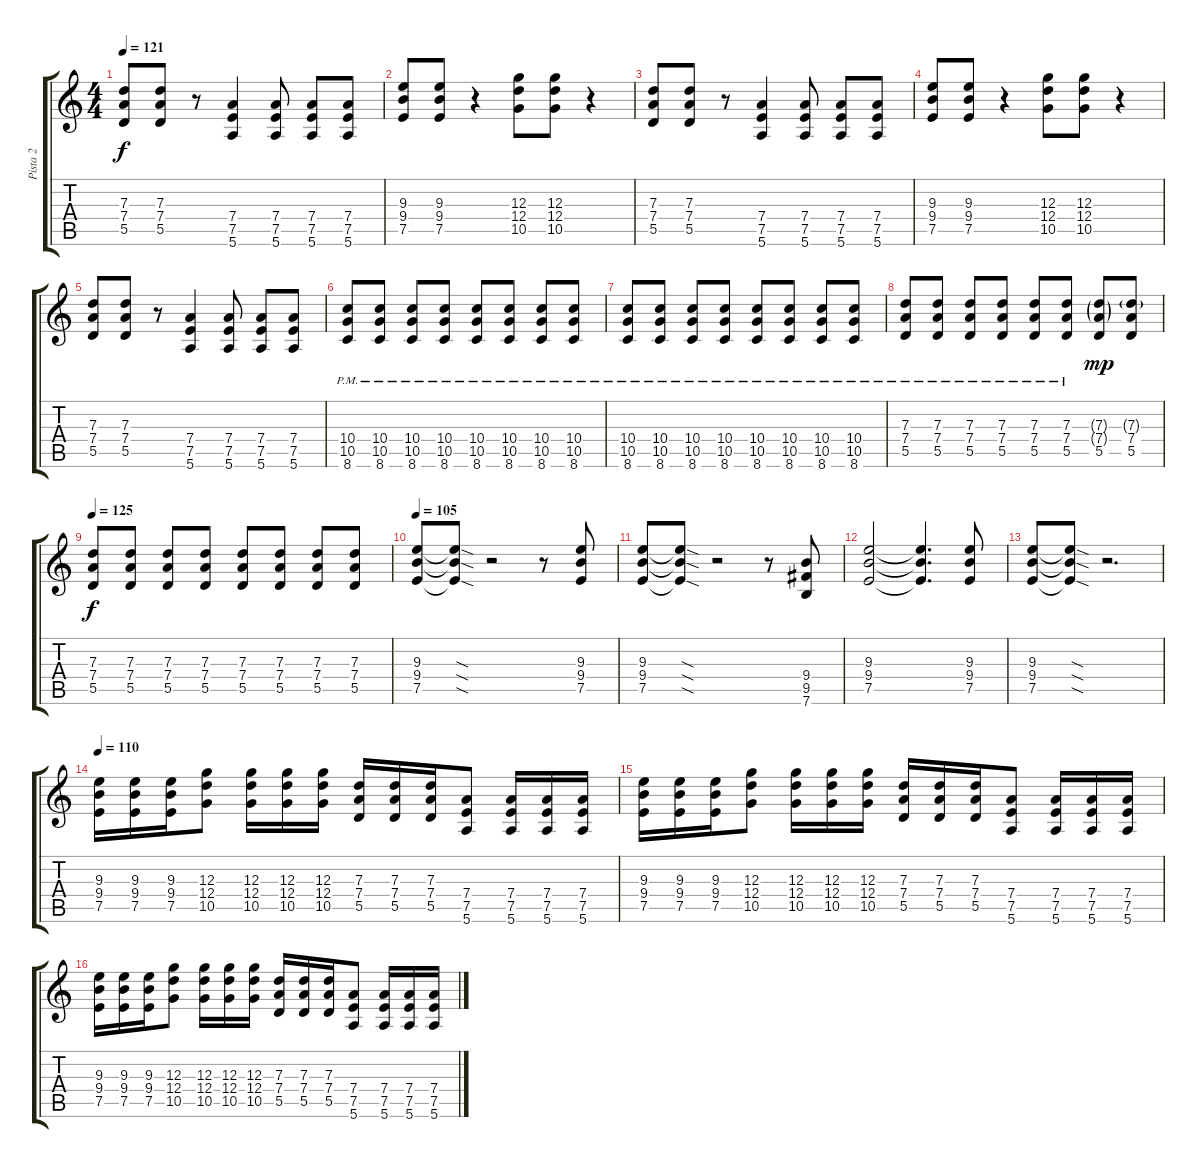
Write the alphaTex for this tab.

\track ("Pista 2" "Pista 2") {instrument distortionguitar}
\staff {score tabs}
\tuning (E4 B3 G3 D3 A2 E2) {hide}
\ts (4 4)
\tempo 121
\clef g2
\ks c
(7.3 7.4 5.5).8{dy f} (7.3 7.4 5.5).8 r.8 (7.4 7.5 5.6).4 (7.4 7.5 5.6).8 (7.4 7.5 5.6).8 (7.4 7.5 5.6).8 |
(9.3 9.4 7.5).8 (9.3 9.4 7.5).8 r.4 (12.3 12.4 10.5).8 (12.3 12.4 10.5).8 r.4 |
(7.3 7.4 5.5).8 (7.3 7.4 5.5).8 r.8 (7.4 7.5 5.6).4 (7.4 7.5 5.6).8 (7.4 7.5 5.6).8 (7.4 7.5 5.6).8 |
(9.3 9.4 7.5).8 (9.3 9.4 7.5).8 r.4 (12.3 12.4 10.5).8 (12.3 12.4 10.5).8 r.4 |
(7.3 7.4 5.5).8 (7.3 7.4 5.5).8 r.8 (7.4 7.5 5.6).4 (7.4 7.5 5.6).8 (7.4 7.5 5.6).8 (7.4 7.5 5.6).8 |
(10.4{pm} 10.5{pm} 8.6{pm}).8 (10.4{pm} 10.5{pm} 8.6{pm}).8 (10.4{pm} 10.5{pm} 8.6{pm}).8 (10.4{pm} 10.5{pm} 8.6{pm}).8 (10.4{pm} 10.5{pm} 8.6{pm}).8 (10.4{pm} 10.5{pm} 8.6{pm}).8 (10.4{pm} 10.5{pm} 8.6{pm}).8 (10.4{pm} 10.5{pm} 8.6{pm}).8 |
(10.4{pm} 10.5{pm} 8.6{pm}).8 (10.4{pm} 10.5{pm} 8.6{pm}).8 (10.4{pm} 10.5{pm} 8.6{pm}).8 (10.4{pm} 10.5{pm} 8.6{pm}).8 (10.4{pm} 10.5{pm} 8.6{pm}).8 (10.4{pm} 10.5{pm} 8.6{pm}).8 (10.4{pm} 10.5{pm} 8.6{pm}).8 (10.4{pm} 10.5{pm} 8.6{pm}).8 |
(7.3{pm} 7.4{pm} 5.5{pm}).8 (7.3{pm} 7.4{pm} 5.5{pm}).8 (7.3{pm} 7.4{pm} 5.5{pm}).8 (7.3{pm} 7.4{pm} 5.5{pm}).8 (7.3{pm} 7.4{pm} 5.5{pm}).8 (7.3{pm} 7.4{pm} 5.5{pm}).8 (7.3{g} 7.4{g} 5.5).8{dy mp} (7.3{g} 7.4 5.5).8 |
\tempo 125
(7.3 7.4 5.5).8{dy f} (7.3 7.4 5.5).8 (7.3 7.4 5.5).8 (7.3 7.4 5.5).8 (7.3 7.4 5.5).8 (7.3 7.4 5.5).8 (7.3 7.4 5.5).8 (7.3 7.4 5.5).8 |
\tempo 105
(9.3 9.4 7.5).8 (9.3{sod t} 9.4{sod t} 7.5{sod t}).8 r.2 r.8 (9.3 9.4 7.5).8 |
(9.3 9.4 7.5).8 (9.3{sod t} 9.4{sod t} 7.5{sod t}).8 r.2 r.8 (9.4 9.5 7.6).8 |
(9.3 9.4 7.5).2 (9.3{t} 9.4{t} 7.5{t}).4{d} (9.3 9.4 7.5).8 |
(9.3 9.4 7.5).8 (9.3{sod t} 9.4{sod t} 7.5{sod t}).8 r.2{d} |
\tempo 110
(9.3 9.4 7.5).16 (9.3 9.4 7.5).16 (9.3 9.4 7.5).16 (12.3 12.4 10.5).8 (12.3 12.4 10.5).16 (12.3 12.4 10.5).16 (12.3 12.4 10.5).16 (7.3 7.4 5.5).16 (7.3 7.4 5.5).16 (7.3 7.4 5.5).16 (7.4 7.5 5.6).8 (7.4 7.5 5.6).16 (7.4 7.5 5.6).16 (7.4 7.5 5.6).16 |
(9.3 9.4 7.5).16 (9.3 9.4 7.5).16 (9.3 9.4 7.5).16 (12.3 12.4 10.5).8 (12.3 12.4 10.5).16 (12.3 12.4 10.5).16 (12.3 12.4 10.5).16 (7.3 7.4 5.5).16 (7.3 7.4 5.5).16 (7.3 7.4 5.5).16 (7.4 7.5 5.6).8 (7.4 7.5 5.6).16 (7.4 7.5 5.6).16 (7.4 7.5 5.6).16 |
(9.3 9.4 7.5).16 (9.3 9.4 7.5).16 (9.3 9.4 7.5).16 (12.3 12.4 10.5).8 (12.3 12.4 10.5).16 (12.3 12.4 10.5).16 (12.3 12.4 10.5).16 (7.3 7.4 5.5).16 (7.3 7.4 5.5).16 (7.3 7.4 5.5).16 (7.4 7.5 5.6).8 (7.4 7.5 5.6).16 (7.4 7.5 5.6).16 (7.4 7.5 5.6).16
